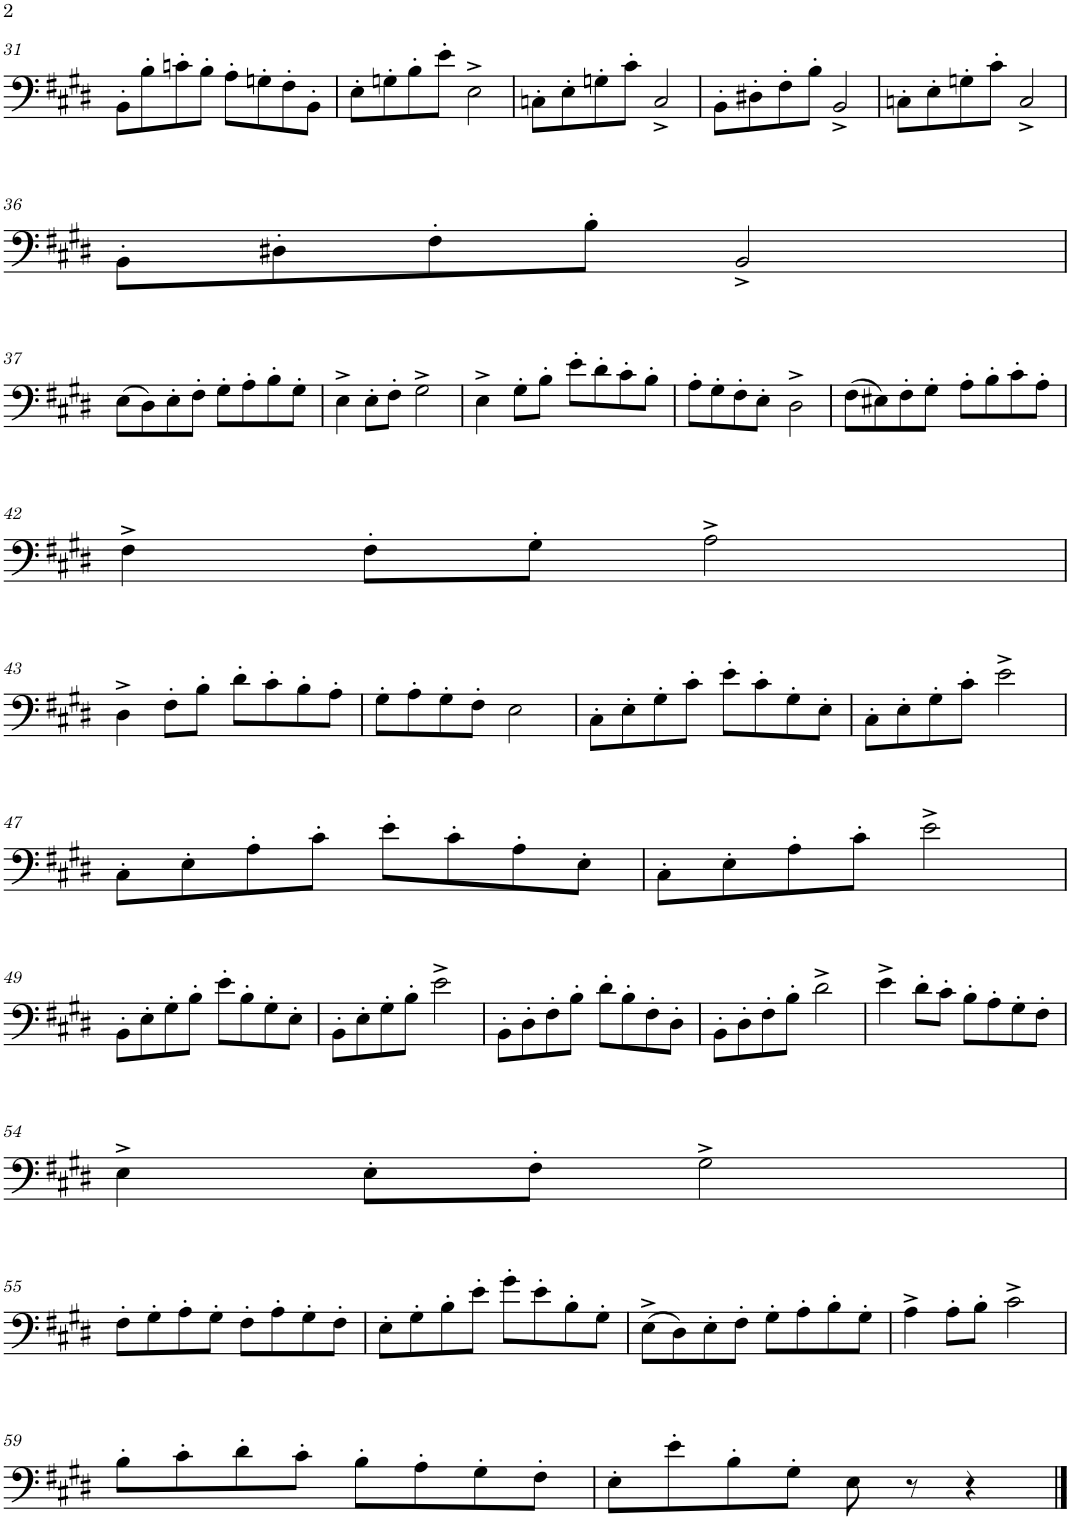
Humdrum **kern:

**kern
*part1
*staff1
*I"Trombone
*I'Tbn.
!!LO:PB:g=z
*clefF4
*k[f#c#g#d#]
*M4/4
*met(c)
=31
8BB'\L
8B'\
8cn'\
8B'\J
8A'\L
8Gn'\
8F#'\
8BB'\J
=32
8E'\L
8Gn'\
8B'\
8e'\J
2E^\
=33
8Cn'\L
8E'\
8Gn'\
8c#'\J
2C^/
=34
8BB'\L
8D#X'\
8F#'\
8B'\J
2BB^/
=35
8Cn'\L
8E'\
8Gn'\
8c#'\J
2C^/
!!LO:LB:g=z
=36
8BB'\L
8D#X'\
8F#'\
8B'\J
2BB^/
!!LO:LB:g=z
=37
(8E\L
8D#\)
8E'\
8F#'\J
8G#'\L
8A'\
8B'\
8G#'\J
=38
4E^\
8E'\L
8F#'\J
2G#^\
=39
4E^\
8G#'\L
8B'\J
8e'\L
8d#'\
8c#'\
8B'\J
=40
8A'\L
8G#'\
8F#'\
8E'\J
2D#^\
=41
(8F#\L
8E#X\)
8F#'\
8G#'\J
8A'\L
8B'\
8c#'\
8A'\J
!!LO:LB:g=z
=42
4F#^\
8F#'\L
8G#'\J
2A^\
!!LO:LB:g=z
=43
4D#^\
8F#'\L
8B'\J
8d#'\L
8c#'\
8B'\
8A'\J
=44
8G#'\L
8A'\
8G#'\
8F#'\J
2E\
=45
8C#'\L
8E'\
8G#'\
8c#'\J
8e'\L
8c#'\
8G#'\
8E'\J
=46
8C#'\L
8E'\
8G#'\
8c#'\J
2e^\
!!LO:LB:g=z
=47
8C#'\L
8E'\
8A'\
8c#'\J
8e'\L
8c#'\
8A'\
8E'\J
=48
8C#'\L
8E'\
8A'\
8c#'\J
2e^\
!!LO:LB:g=z
=49
8BB'\L
8E'\
8G#'\
8B'\J
8e'\L
8B'\
8G#'\
8E'\J
=50
8BB'\L
8E'\
8G#'\
8B'\J
2e^\
=51
8BB'\L
8D#'\
8F#'\
8B'\J
8d#'\L
8B'\
8F#'\
8D#'\J
=52
8BB'\L
8D#'\
8F#'\
8B'\J
2d#^\
=53
4e^\
8d#'\L
8c#'\J
8B'\L
8A'\
8G#'\
8F#'\J
!!LO:LB:g=z
=54
4E^\
8E'\L
8F#'\J
2G#^\
!!LO:LB:g=z
=55
8F#'\L
8G#'\
8A'\
8G#'\J
8F#'\L
8A'\
8G#'\
8F#'\J
=56
8E'\L
8G#'\
8B'\
8e'\J
8g#'\L
8e'\
8B'\
8G#'\J
=57
(8E^\L
8D#\)
8E'\
8F#'\J
8G#'\L
8A'\
8B'\
8G#'\J
=58
4A^\
8A'\L
8B'\J
2c#^\
!!LO:LB:g=z
=59
8B'\L
8c#'\
8d#'\
8c#'\J
8B'\L
8A'\
8G#'\
8F#'\J
=60
8E'\L
8e'\
8B'\
8G#'\J
8E\
8r
4r
==
*-
